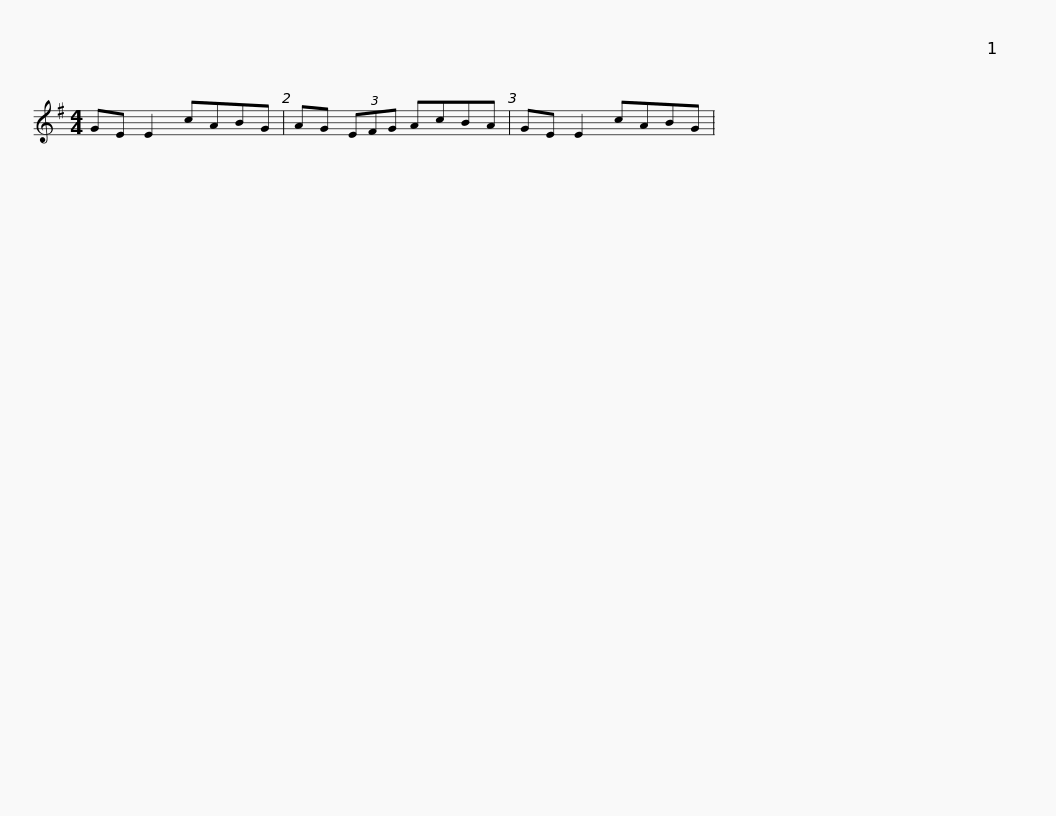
X:1
L:1/8
M:4/4
I:linebreak $
K:G
V:1 treble
V:1
 GE E2 cABG | AG (3EFG AcBA | GE E2 cABG | %3
